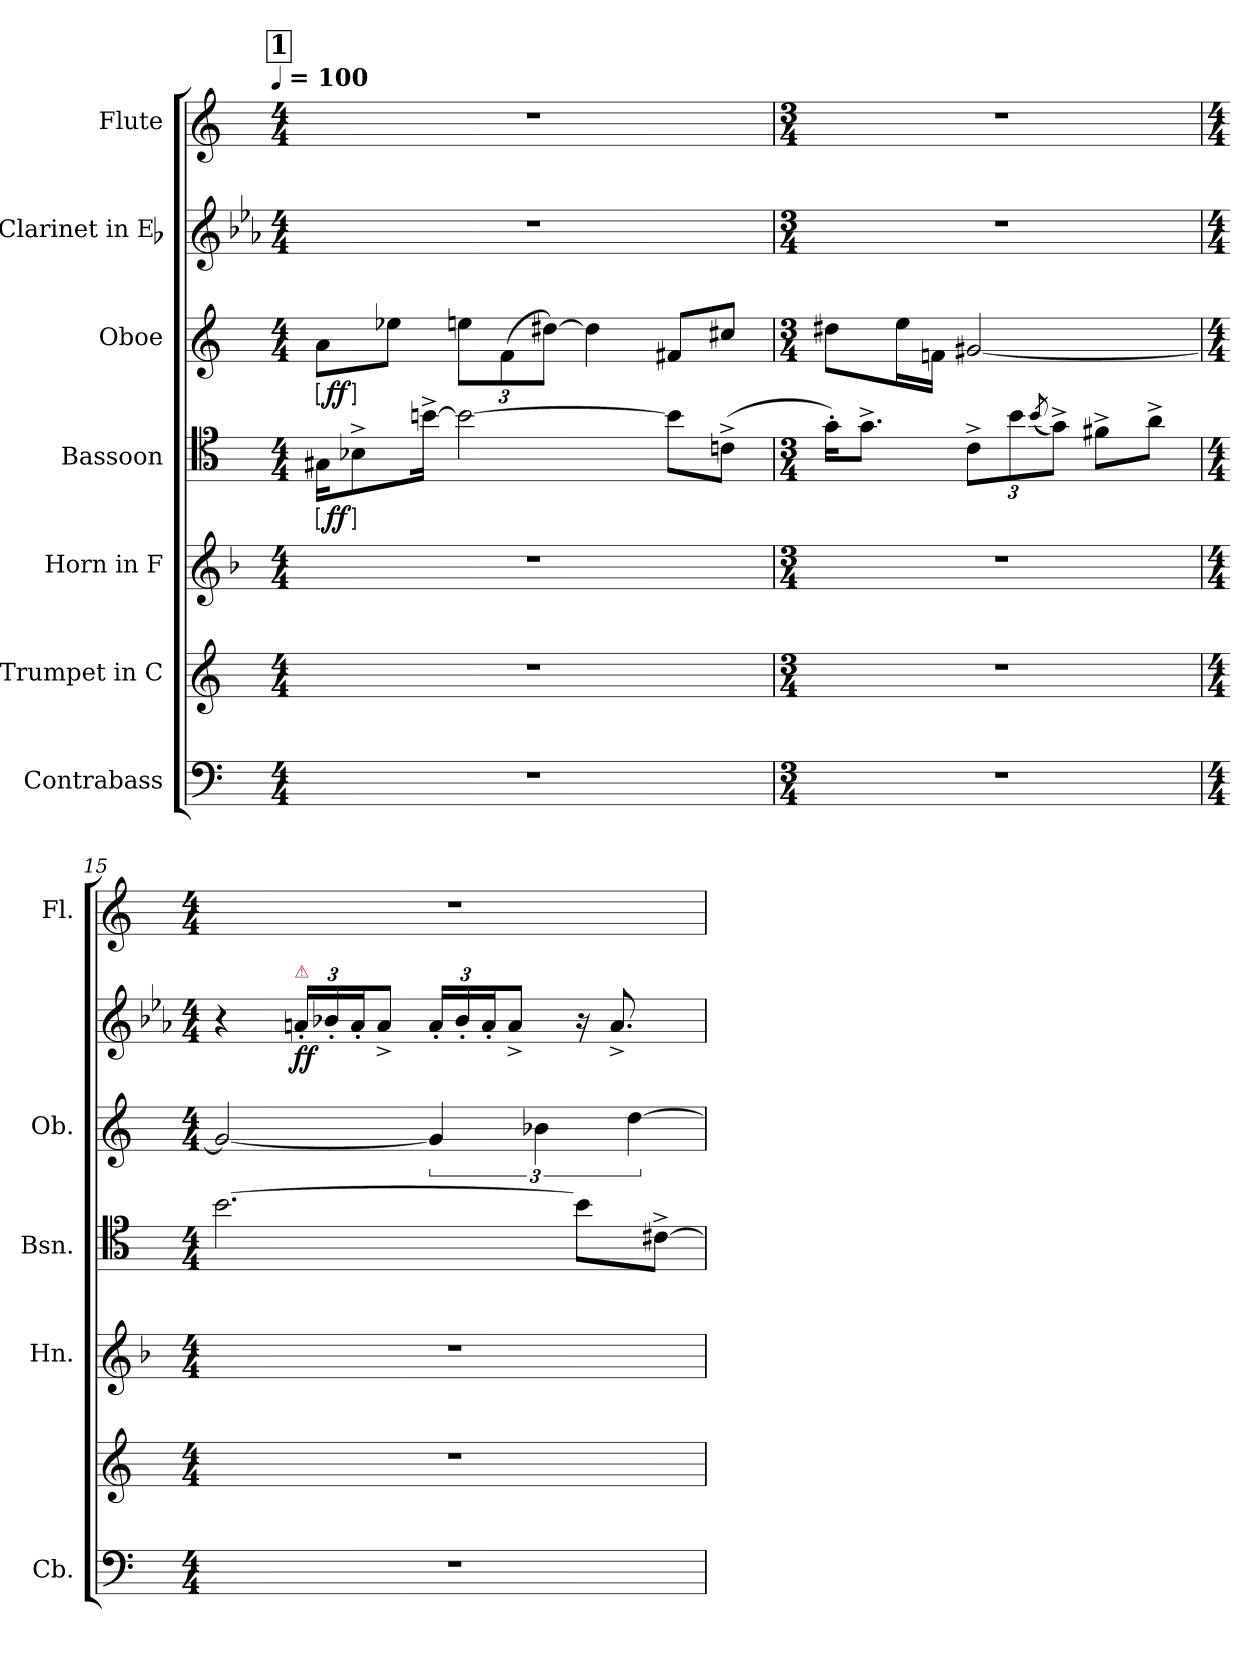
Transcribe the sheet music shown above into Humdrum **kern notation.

**kern	**kern	**kern	**kern	**dynam	**kern	**dynam	**kern	**dynam	**kern
*part7	*part6	*part5	*part4	*part4	*part3	*part3	*part2	*part2	*part1
*staff7	*staff6	*staff5	*staff4	*staff4	*staff3	*staff3	*staff2	*staff2	*staff1
*I"Contrabass	*I"Trumpet in C	*I"Horn in F	*I"Bassoon	*	*I"Oboe	*	*I"Clarinet in Eb	*	*I"Flute
*I'Cb.	*	*I'Hn.	*I'Bsn.	*	*I'Ob.	*	*	*	*I'Fl.
*clefF4	*clefG2	*clefG2	*clefC4	*	*clefG2	*	*clefG2	*	*clefG2
*k[]	*k[]	*k[b-]	*k[]	*	*k[]	*	*k[b-e-a-]	*	*k[]
!!LO:TX:omd:t=[quarter] = 100
*M4/4	*M4/4	*M4/4	*M4/4	*	*M4/4	*	*M4/4	*	*M4/4
*MM100	*MM100	*MM100	*MM100	*	*MM100	*	*MM100	*	*MM100
!!LO:REH:place=s1:t=1
=13	=13	=13	=13	=13	=13	=13	=13	=13	=13
!	!	!	!	!LO:DY:ed=brack	!	!LO:DY:ed=brack	!	!	!
1r	1r	1r	16G#XKL	ff	8aL	ff	1r	.	1r
.	.	.	8B-X^	.	.	.	.	.	.
.	.	.	.	.	8ee-XJ	.	.	.	.
.	.	.	[16bn^Jk	.	.	.	.	.	.
.	.	.	2b_	.	12eenL	.	.	.	.
.	.	.	.	.	(12f	.	.	.	.
.	.	.	.	.	[12dd#XJ)	.	.	.	.
.	.	.	.	.	4dd#]	.	.	.	.
.	.	.	8bL]	.	8f#XL	.	.	.	.
.	.	.	(8cni^J	.	8cc#XJ	.	.	.	.
=14	=14	=14	=14	=14	=14	=14	=14	=14	=14
*M3/4	*M3/4	*M3/4	*M3/4	*	*M3/4	*	*M3/4	*	*M3/4
4%3r	4%3r	4%3r	16g'KL)	.	8dd#XL	.	4%3r	.	4%3r
.	.	.	8.g^J	.	.	.	.	.	.
.	.	.	.	.	16eeL	.	.	.	.
.	.	.	.	.	16fniJJ	.	.	.	.
.	.	.	12c^L	.	[2g#X	.	.	.	.
.	.	.	12b	.	.	.	.	.	.
.	.	.	(8qb/	.	.	.	.	.	.
.	.	.	12g^J)	.	.	.	.	.	.
.	.	.	8f#X^L	.	.	.	.	.	.
.	.	.	8a^J	.	.	.	.	.	.
=15	=15	=15	=15	=15	=15	=15	=15	=15	=15
*M4/4	*M4/4	*M4/4	*M4/4	*	*M4/4	*	*M4/4	*	*M4/4
1r	1r	1r	[2.b	.	2g#_	.	4r	.	1r
!	!	!	!	!	!	!	!LO:TX:a:color=crimson:t=⚠	!	!
.	.	.	.	.	.	.	24an'LL	ff	.
.	.	.	.	.	.	.	24b-X'	.	.
.	.	.	.	.	.	.	24a'J	.	.
.	.	.	.	.	.	.	8a^J	.	.
.	.	.	.	.	6g#]	.	24a'LL	.	.
.	.	.	.	.	.	.	24b-'	.	.
.	.	.	.	.	.	.	24a'J	.	.
.	.	.	.	.	.	.	8a^J	.	.
.	.	.	.	.	6b-X	.	.	.	.
.	.	.	8bL]	.	.	.	16r	.	.
.	.	.	.	.	.	.	8.a^	.	.
.	.	.	.	.	[6dd	.	.	.	.
.	.	.	[8c#X^J	.	.	.	.	.	.
=	=	=	=	=	=	=	=	=	=
*-	*-	*-	*-	*-	*-	*-	*-	*-	*-
